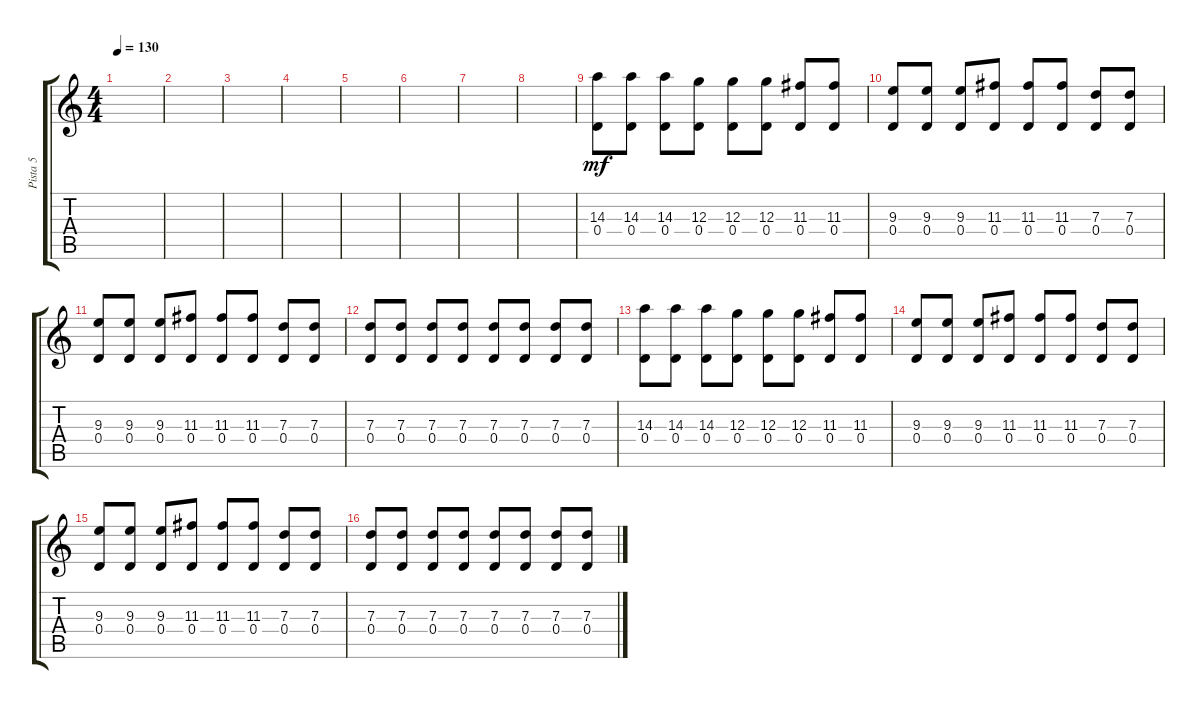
\track ("Pista 5" "Pista 5") {instrument distortionguitar}
\staff {score tabs}
\tuning (E4 B3 G3 D3 A2 E2) {hide}
\ts (4 4)
\tempo 130
\clef g2
\ks c
|
|
|
|
|
|
|
|
(14.3 0.4).8{dy mf volume 10} (14.3 0.4).8 (14.3 0.4).8 (12.3 0.4).8 (12.3 0.4).8 (12.3 0.4).8 (11.3 0.4).8 (11.3 0.4).8 |
(9.3 0.4).8 (9.3 0.4).8 (9.3 0.4).8 (11.3 0.4).8 (11.3 0.4).8 (11.3 0.4).8 (7.3 0.4).8 (7.3 0.4).8 |
(9.3 0.4).8 (9.3 0.4).8 (9.3 0.4).8 (11.3 0.4).8 (11.3 0.4).8 (11.3 0.4).8 (7.3 0.4).8 (7.3 0.4).8 |
(7.3 0.4).8 (7.3 0.4).8 (7.3 0.4).8 (7.3 0.4).8 (7.3 0.4).8 (7.3 0.4).8 (7.3 0.4).8 (7.3 0.4).8 |
(14.3 0.4).8 (14.3 0.4).8 (14.3 0.4).8 (12.3 0.4).8 (12.3 0.4).8 (12.3 0.4).8 (11.3 0.4).8 (11.3 0.4).8 |
(9.3 0.4).8 (9.3 0.4).8 (9.3 0.4).8 (11.3 0.4).8 (11.3 0.4).8 (11.3 0.4).8 (7.3 0.4).8 (7.3 0.4).8 |
(9.3 0.4).8 (9.3 0.4).8 (9.3 0.4).8 (11.3 0.4).8 (11.3 0.4).8 (11.3 0.4).8 (7.3 0.4).8 (7.3 0.4).8 |
(7.3 0.4).8 (7.3 0.4).8 (7.3 0.4).8 (7.3 0.4).8 (7.3 0.4).8 (7.3 0.4).8 (7.3 0.4).8 (7.3 0.4).8
